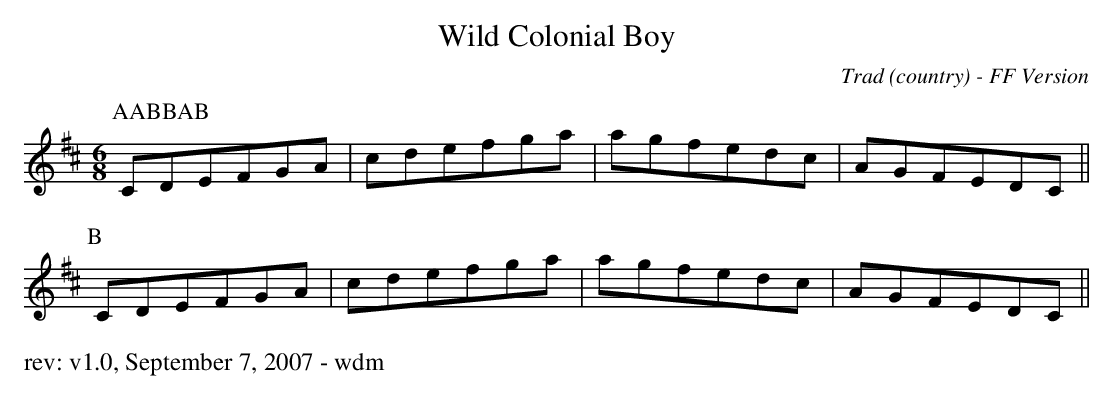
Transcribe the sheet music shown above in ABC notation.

X:1
T: Wild Colonial Boy
O: Trad (country) - FF Version
M: 6/8
K: Dmaj
P: AABBAB
P:A
CDEFGA|cdefga|agfedc|AGFEDC||
P:B
CDEFGA|cdefga|agfedc|AGFEDC||
